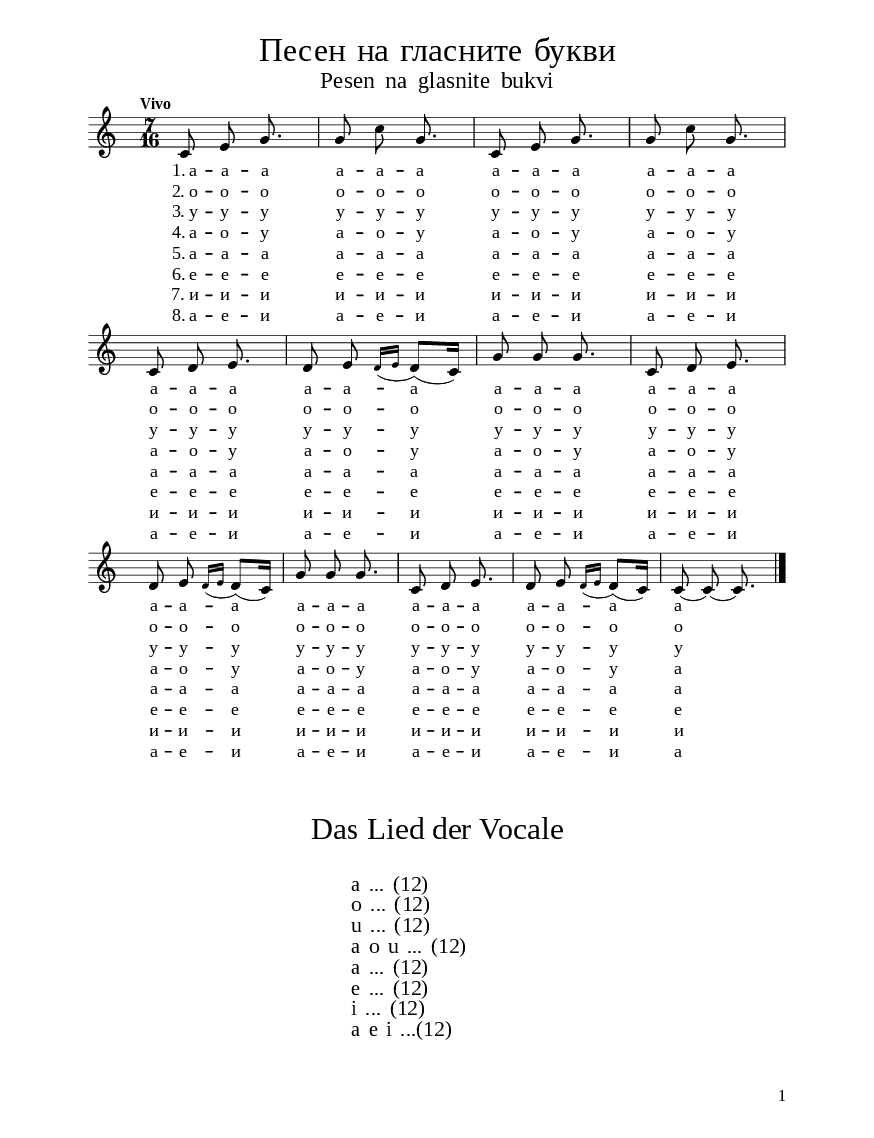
\version "2.20.0"

\paper {
  #(set-paper-size "a5")
}

\bookpart {
\paper {
  print-all-headers = ##t
  print-page-number = ##t
  print-first-page-number = ##t

  % put page numbers on the bottom
  oddHeaderMarkup = \markup ""
  evenHeaderMarkup = \markup ""
  oddFooterMarkup = \markup
    \fill-line {
      ""
      \on-the-fly #print-page-number-check-first \fromproperty #'page:page-number-string
    }
  evenFooterMarkup = \markup
    \fill-line {
      \on-the-fly #print-page-number-check-first \fromproperty #'page:page-number-string
      ""
    }

  left-margin = 1.5\cm
  right-margin = 1.5\cm
  top-margin = 1.6\cm
  bottom-margin = 1.2\cm
  ragged-bottom = ##t % do not spread the staves to fill the whole vertical space

  % change lyrics and titles font (affects notes also)
  fonts =
    #(make-pango-font-tree
     "Times New Roman"
     "DejaVu Sans"
     "DejaVu Sans Mono"
     (/ (* staff-height pt) 3.6))

  % change distance between staves
  system-system-spacing =
    #'((basic-distance . 12)
       (minimum-distance . 6)
       (padding . 1)
       (stretchability . 12))
}

\header {
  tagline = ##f
}

\score{
  \layout { 
    indent = 0.0\cm % remove first line indentation
    %ragged-last = ##t % do not spread last line to fill the whole space
    \context {
      \Score
      \omit BarNumber %remove bar numbers
    } % context

    \context { % change staff size
      \Staff
      fontSize = #+0 % affects notes size only
      \override StaffSymbol #'staff-space = #(magstep -3)
      \override StaffSymbol #'thickness = #0.5
      \override BarLine #'hair-thickness = #1
      %\override StaffSymbol #'ledger-line-thickness = #'(0 . 0)
    }

    \context { % adjust space between staff and lyrics and between the two lyric lines
      \Lyrics
      \override VerticalAxisGroup.nonstaff-relatedstaff-spacing = #'(
        (basic-distance . 4.5)
        (minimum-distance . 4.2)
      )
      \override VerticalAxisGroup.nonstaff-nonstaff-spacing = #'((minimum-distance . 2))
    }
  } % layout

 \new Voice \relative c' {
    \clef treble
    \key c \major
    \time 7/16 \tempo "Vivo"
    \autoBeamOff
    c8 e8 g8. | g8 c8 g8. | c,8 e8 g8. | g8 c8 g8. | \break
    c,8 d8 e8. | d8 e8  \acciaccatura {d16[e16]} d8([c16]) | g'8 g8 g8. | c,8 d8 e8. | \break 
    d8 e8 \acciaccatura {d16[e16]} d8([c16]) | g'8 g8 g8. | c,8 d8 e8. | d8 e8 \acciaccatura {d16[e16]} d8([c16]) | c8~ c8~ c8. | \bar "|." \break
  }
    
  \addlyrics {
   "1. a" -- a -- a  a -- a -- a  a -- a -- a  a -- a -- a 
    a -- a -- a  a -- a -- a  a -- a -- a  a -- a -- a 
    a -- a -- a  a -- a -- a  a -- a -- a  a -- a -- a a
  }

  \addlyrics {
    "2. o" -- o -- o  o -- o -- o  o -- o -- o  o -- o -- o 
    o -- o -- o  o -- o -- o  o -- o -- o  o -- o -- o 
    o -- o -- o  o -- o -- o  o -- o -- o  o -- o -- o o
  }

  \addlyrics {
    "3. у" -- у -- у  у -- у -- у  у -- у -- у  у -- у -- у 
    у -- у -- у  у -- у -- у  у -- у -- у  у -- у -- у 
    у -- у -- у  у -- у -- у  у -- у -- у  у -- у -- у у
  }

  \addlyrics {
    "4. а" -- о -- у  а -- о -- у  а -- о -- у  а -- о -- у 
    а -- о -- у  а -- о -- у  а -- о -- у  а -- о -- у 
    а -- о -- у  а -- о -- у  а -- о -- у  а -- о -- у а
  }

  \addlyrics {
    "5. a" -- a -- a  a -- a -- a  a -- a -- a  a -- a -- a 
    a -- a -- a  a -- a -- a  a -- a -- a  a -- a -- a 
    a -- a -- a  a -- a -- a  a -- a -- a  a -- a -- a a
  }

  \addlyrics {
    "6. e" -- e -- e  e -- e -- e  e -- e -- e  e -- e -- e 
    e -- e -- e  e -- e -- e  e -- e -- e  e -- e -- e 
    e -- e -- e  e -- e -- e  e -- e -- e  e -- e -- e e
  }

  \addlyrics {
    "7. и" -- и -- и  и -- и -- и  и -- и -- и  и -- и -- и 
    и -- и -- и  и -- и -- и  и -- и -- и  и -- и -- и 
    и -- и -- и  и -- и -- и  и -- и -- и  и -- и -- и и
  }

  \addlyrics {
    "8. а" -- е -- и  а -- е -- и  а -- е -- и  а -- е -- и 
    а -- е -- и  а -- е -- и  а -- е -- и  а -- е -- и 
    а -- е -- и  а -- е -- и  а -- е -- и  а -- е -- и а
  }
  
  \header {
    title = \markup \column \normal-text \fontsize #2.5 {
              \center-align
              \line { Песен на гласните букви }
              \vspace #-0.6
              \center-align
              \line \fontsize #-3 { Pesen na glasnite bukvi}
            }
  }
  
  \midi{}

} % score



\markup \fontsize #+2.5 {
    \hspace #1
    \override #'(baseline-skip . 2.4) % affects space between column lines
    \column {
      \line { " "}
      \line { " "}
      \line { " "}
    }

    \hspace #5
    \override #'(baseline-skip . 2.4)
    \column {
      \line { " "}
      \line { " "}
      \line { " "}
    } %column
} % markup



% include foreign translation(s) of the song
\version "2.20.0"

\markup \fill-line { \fontsize #6 "Das Lied der Vocale" }
\markup \null
\markup \null
\markup \fontsize #+2.5 {
    \hspace #24
    \override #'(baseline-skip . 2)

    \column {
     \line { " " }
     
     \line { " "a ... (12)}
     \line { " "o ... (12)}
     \line { " "u ...  (12)}
     \line { " "a o u ... (12)}
     \line { " "a ...  (12)}
     \line { " "e ... (12)}
     \line { " "i ... (12)}
     
    \line { " " a e i ...(12)}
   }
}    


} % bookpart
